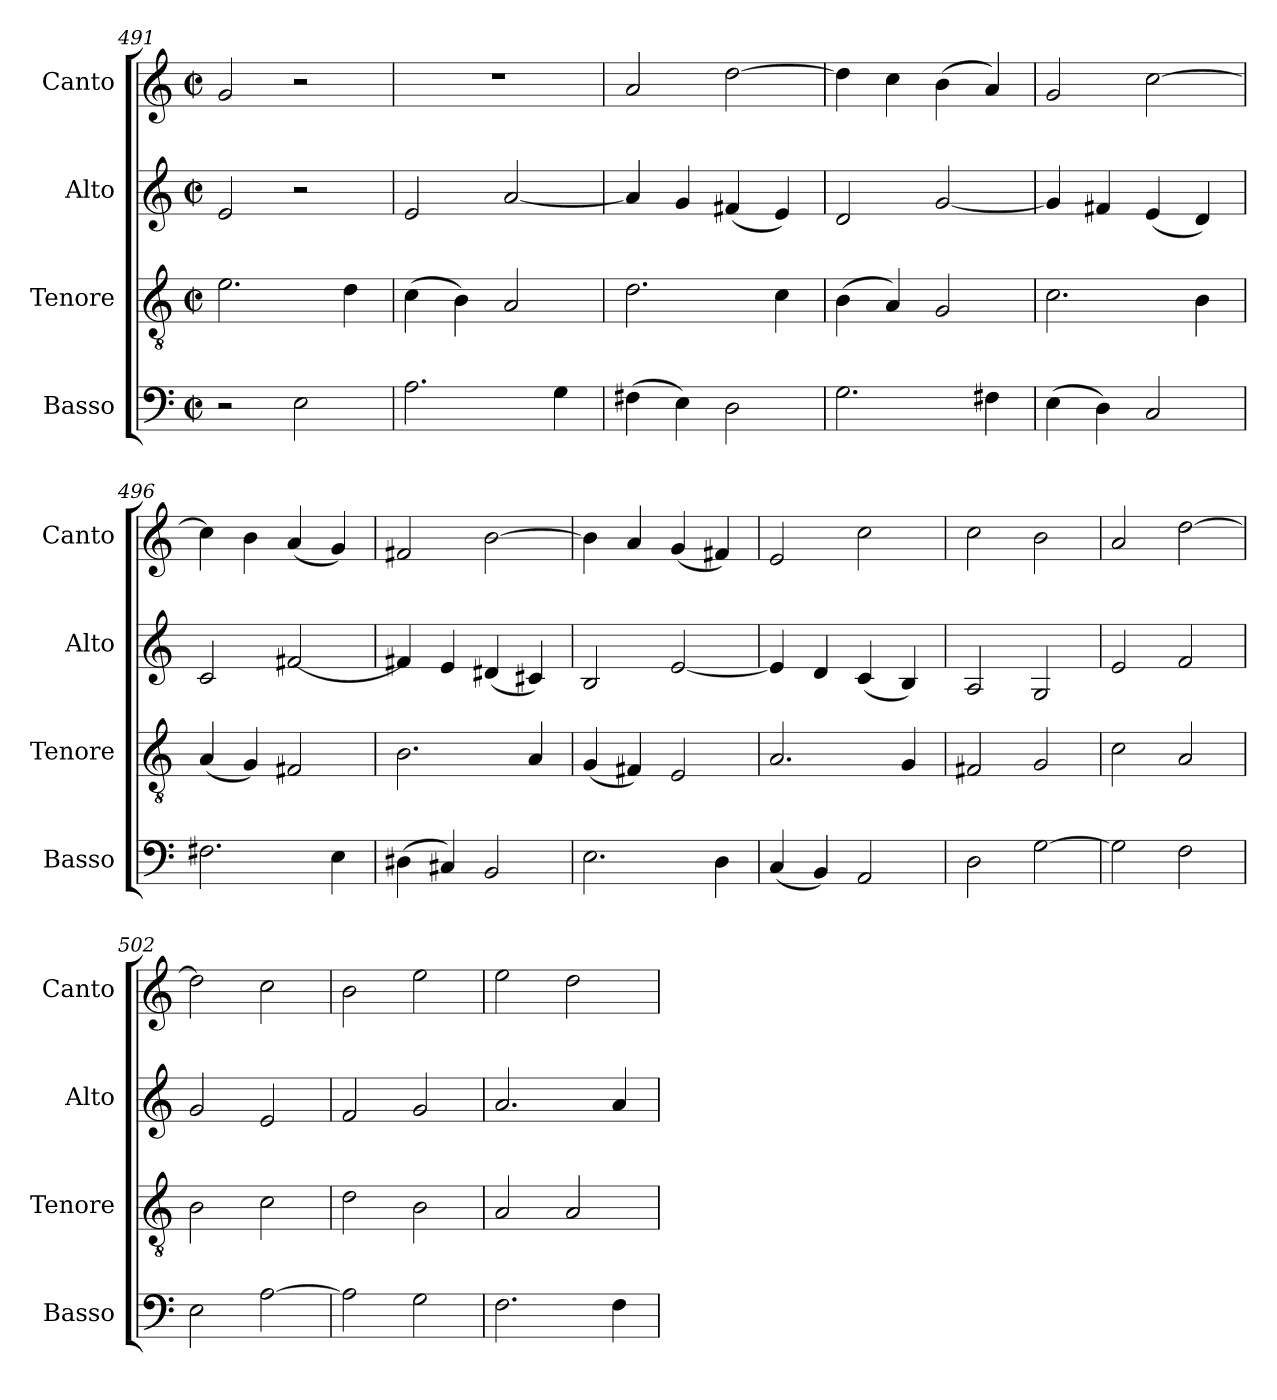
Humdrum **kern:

**kern	**kern	**kern	**kern
*part4	*part3	*part2	*part1
*staff4	*staff3	*staff2	*staff1
*I"Basso	*I"Tenore	*I"Alto	*I"Canto
*I'Basso	*I'Tenore	*I'Alto	*I'Canto
*clefF4	*clefGv2	*clefG2	*clefG2
*k[]	*k[]	*k[]	*k[]
*C:	*C:	*C:	*C:
*M2/2	*M2/2	*M2/2	*M2/2
*met(c|)	*met(c|)	*met(c|)	*met(c|)
=491	=491	=491	=491
2r	2.e\	2e/	2g/
2E\	.	2r	2r
.	4d\	.	.
=492	=492	=492	=492
2.A\	(>4c\	2e/	1r
.	4B\)	.	.
.	2A/	[<2a/	.
4G\	.	.	.
=493	=493	=493	=493
(>4F#X\	2.d\	4a/]	2a/
4E\)	.	4g/	.
2D\	.	(<4f#X/	[>2dd\
.	4c\	4e/)	.
=494	=494	=494	=494
2.G\	(>4B\	2d/	4dd\]
.	4A/)	.	4cc\
.	2G/	[<2g/	(>4b\
4F#X\	.	.	4a/)
=495	=495	=495	=495
(>4E\	2.c\	4g/]	2g/
4D\)	.	4f#X/	.
2C/	.	(<4e/	[>2cc\
.	4B\	4d/)	.
=496	=496	=496	=496
2.F#X\	(<4A/	2c/	4cc\]
.	4G/)	.	4b\
.	2F#X/	[<2f#X/	(<4a/
4E\	.	.	4g/)
!!LO:LB:g=z
=497	=497	=497	=497
(>4D#X\	2.B\	4f#X/]	2f#X/
4C#X/)	.	4e/	.
2BB/	.	(<4d#X/	[>2b\
.	4A/	4c#X/)	.
=498	=498	=498	=498
2.E\	(<4G/	2B/	4b\]
.	4F#X/)	.	4a/
.	2E/	[<2e/	(<4g/
4D\	.	.	4f#X/)
=499	=499	=499	=499
(<4C/	2.A/	4e/]	2e/
4BB/)	.	4d/	.
2AA/	.	(<4c/	2cc\
.	4G/	4B/)	.
=500	=500	=500	=500
2D\	2F#X/	2A/	2cc\
[>2G\	2G/	2G/	2b\
=501	=501	=501	=501
2G\]	2c\	2e/	2a/
2F\	2A/	2f/	[>2dd\
=502	=502	=502	=502
2E\	2B\	2g/	2dd\]
[>2A\	2c\	2e/	2cc\
=503	=503	=503	=503
2A\]	2d\	2f/	2b\
2G\	2B\	2g/	2ee\
=504	=504	=504	=504
2.F\	2A/	2.a/	2ee\
.	2A/	.	2dd\
4F\	.	4a/	.
=	=	=	=
*-	*-	*-	*-
